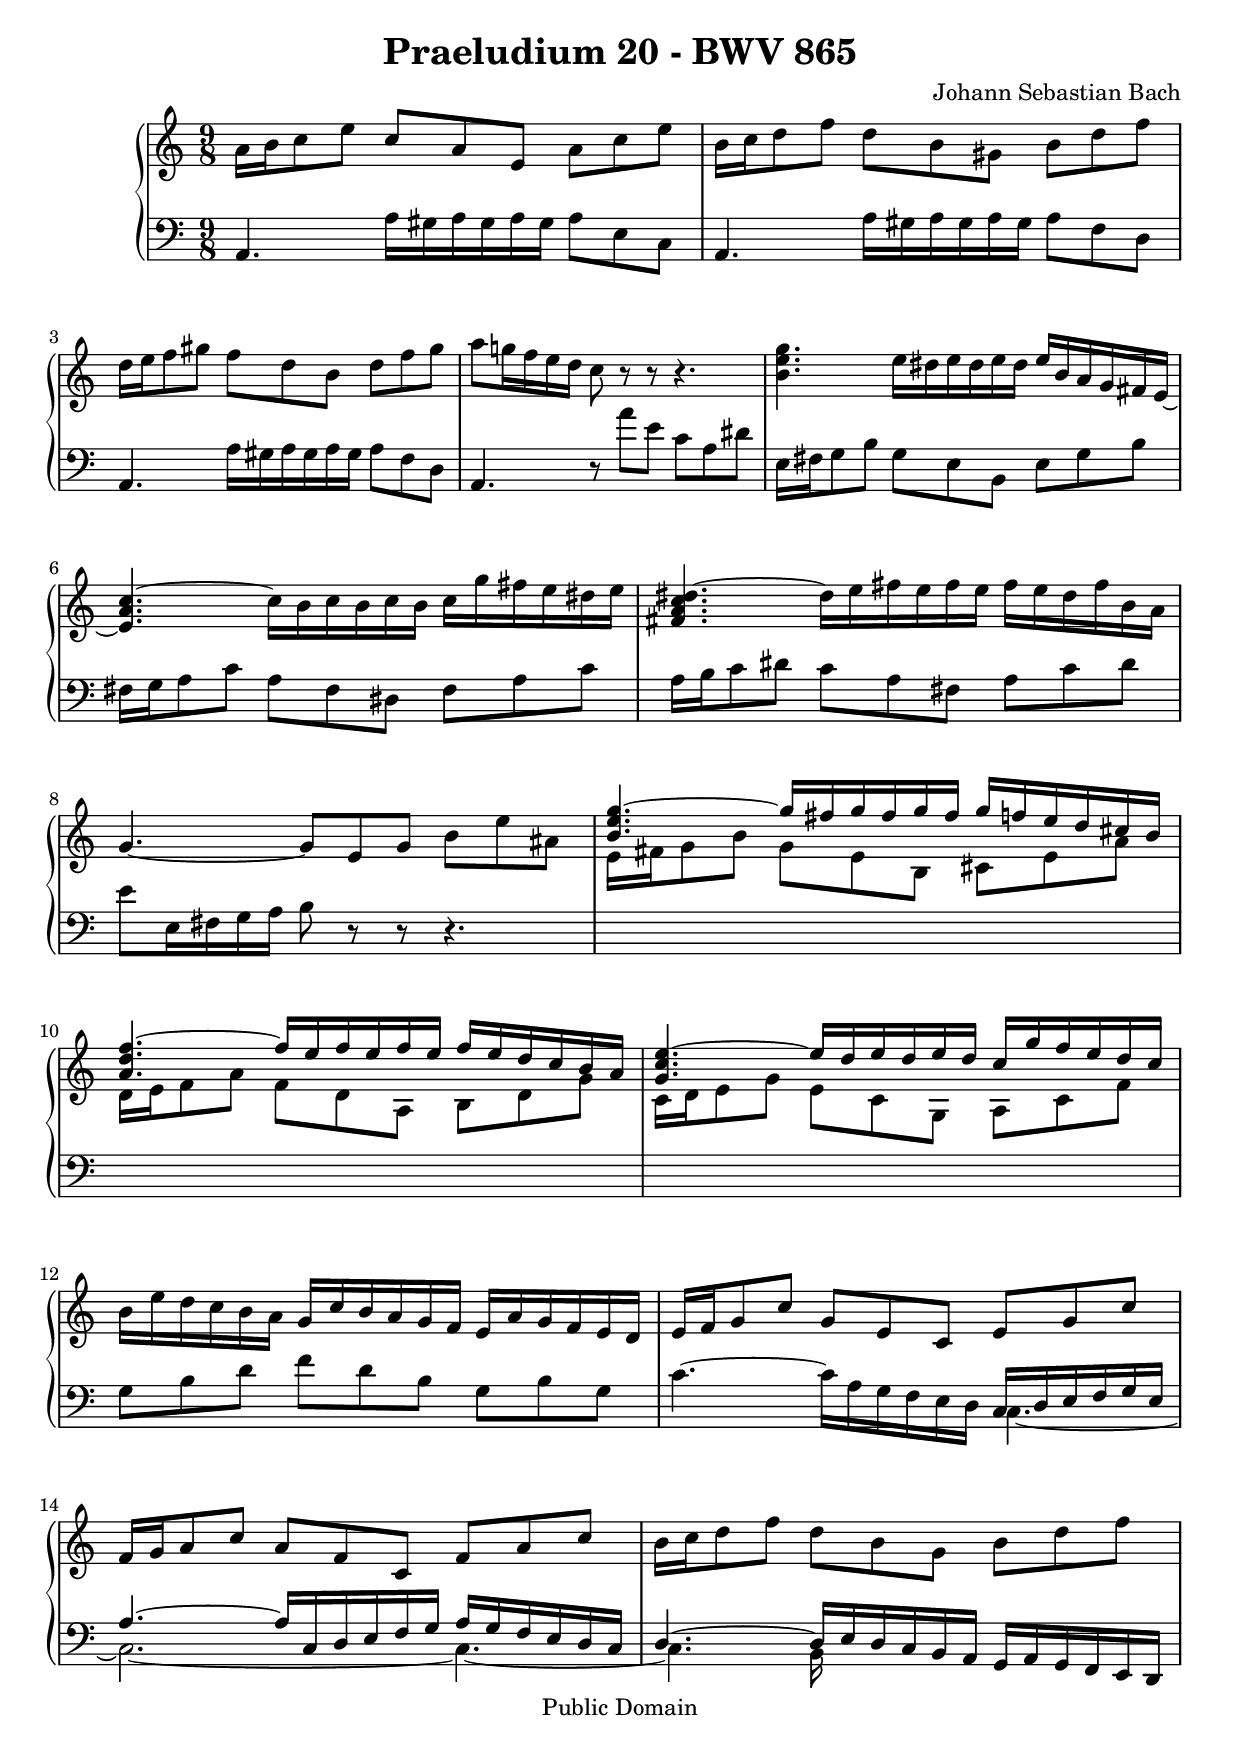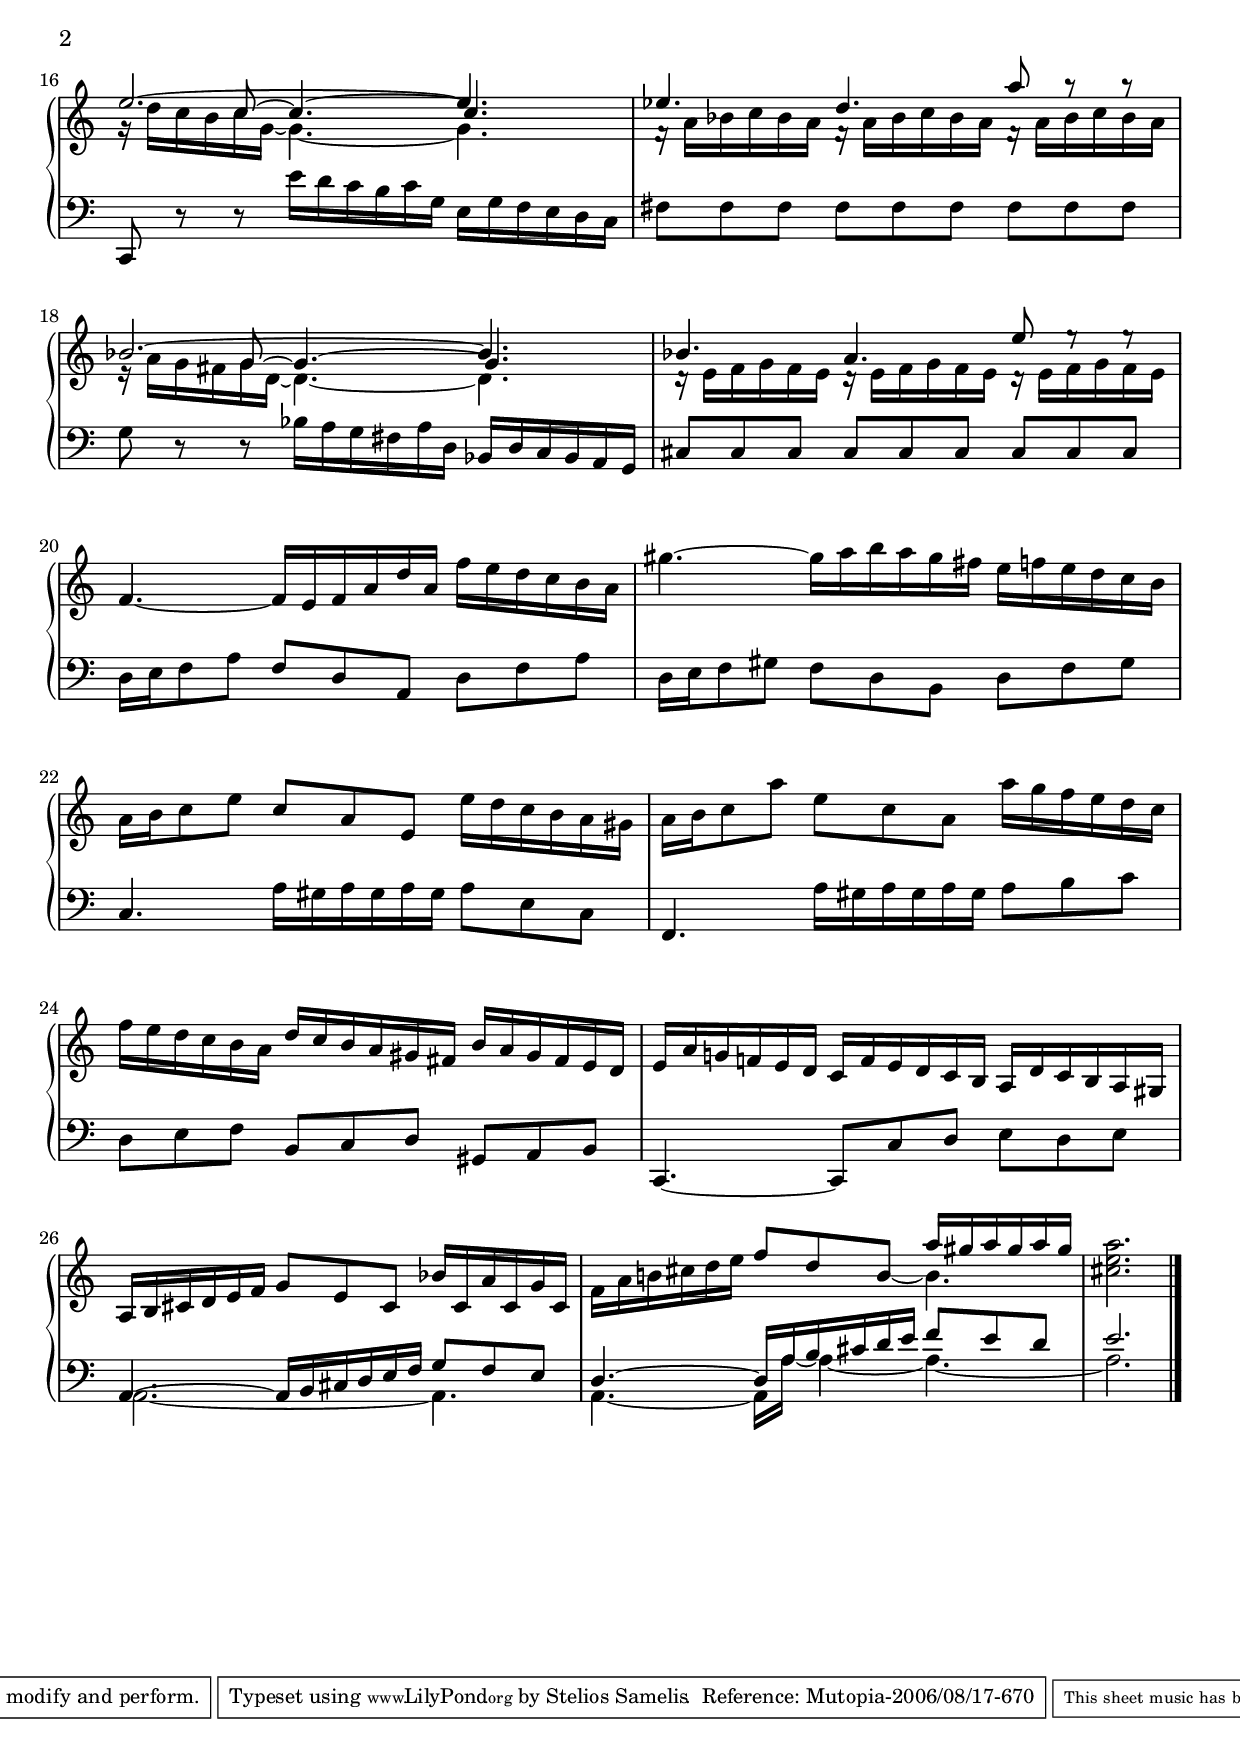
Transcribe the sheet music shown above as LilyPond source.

\version "2.7.40"

\header {
  title = "Praeludium 20 - BWV 865"
  composer = "Johann Sebastian Bach"
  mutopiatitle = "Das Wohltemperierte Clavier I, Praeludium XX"
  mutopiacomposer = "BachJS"
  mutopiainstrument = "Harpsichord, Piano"
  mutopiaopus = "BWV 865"
  date = "18th Century"
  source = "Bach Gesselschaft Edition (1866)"
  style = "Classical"
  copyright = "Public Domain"
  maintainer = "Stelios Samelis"
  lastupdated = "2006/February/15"
  version = "2.6.0"
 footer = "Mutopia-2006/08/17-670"
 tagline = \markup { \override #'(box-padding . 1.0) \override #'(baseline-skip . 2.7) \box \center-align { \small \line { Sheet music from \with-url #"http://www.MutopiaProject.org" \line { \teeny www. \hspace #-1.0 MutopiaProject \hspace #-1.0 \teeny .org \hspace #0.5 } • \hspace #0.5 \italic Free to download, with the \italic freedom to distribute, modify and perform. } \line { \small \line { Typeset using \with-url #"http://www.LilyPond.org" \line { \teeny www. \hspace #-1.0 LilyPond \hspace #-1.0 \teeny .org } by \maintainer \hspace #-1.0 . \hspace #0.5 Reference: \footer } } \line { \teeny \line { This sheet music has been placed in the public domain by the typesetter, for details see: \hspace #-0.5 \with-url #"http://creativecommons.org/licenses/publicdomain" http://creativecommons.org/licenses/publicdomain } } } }
}

\score {

 \context GrandStaff
 <<
 \context Staff = "up" {
 \clef treble
 \key a \minor
 \time 9/8
 a'16 b' c''8 e'' c'' a' e' a' c'' e'' b'16 c'' d''8 f'' d'' b' gis' b' d'' f''
 d''16 e'' f''8 gis'' f'' d'' b' d'' f'' gis'' a''8 g''!16 f'' e'' d'' c''8 r r r4.
 <b' e'' g''>4. e''16 dis'' e'' dis'' e'' dis'' e'' b' a' g' fis' e' ~ <e' a' c''>4. ~ c''16 b' c'' b' c'' b' c'' g'' fis'' e'' dis'' e''
 <fis' a' c'' dis''>4. ~ dis''16 e'' fis'' e'' fis'' e'' fis'' e'' dis'' fis'' b' a' g'4. ~ g'8 e' g' b' e'' ais'
 << { <b' e'' g''>4. ~ g''16 fis'' g'' fis'' g'' fis'' g'' f'' e'' d'' cis'' b'
 <a' d'' f''>4. ~ f''16 e'' f'' e'' f'' e'' f'' e'' d'' c'' b' a' <g' c'' e''>4. ~ e''16 d'' e'' d'' e'' d'' c'' g'' f'' e'' d'' c'' } \\
 { e'16 fis' g'8 b' g' e' b cis' e' a' d'16 e' f'8 a' f' d' a b d' g' c'16 d' e'8 g' e' c' g a c' f' } >>
 b'16 e'' d'' c'' b' a' g' c'' b' a' g' f' e' a' g' f' e' d'
 e'16 f' g'8 c'' g' e' c' e' g' c'' f'16 g' a'8 c'' a' f' c' f' a' c'' b'16 c'' d''8 f'' d'' b' g' b' d'' f''
 << { e''2. ~ e''4. } \\ { g'16\rest d''16 c'' b' c'' g' ~ g'4. ~ g'4. } \\ { s4 c''8 ~ c''4. ~ c''4. } >>
 << { ees''4. d''4. a''8 a''8\rest a''8\rest } \\
 { f'16\rest a' bes' c'' bes' a' f'\rest a' bes' c'' bes' a' f'\rest a' bes' c'' bes' a' } >>
 << { bes'2. ~ bes'4. } \\ { e'16\rest a'16 g' fis' g' d' ~ d'4. ~ d'4. } \\ { s4 g'8 ~ g'4. ~ g'4. } >>
 << { bes'4. a'4. e''8 e''\rest e''\rest } \\ { d'16\rest e' f' g' f' e' d'\rest e' f' g' f' e' d'\rest e' f' g' f' e' } >>
 f'4. ~ f'16 e' f' a' d'' a' f'' e'' d'' c'' b' a' gis''4. ~ gis''16 a'' b'' a'' gis'' fis'' e'' f'' e'' d'' c'' b'
 a'16 b' c''8 e'' c'' a' e' e''16 d'' c'' b' a' gis' a'16 b' c''8 a'' e'' c'' a' a''16 g'' f'' e'' d'' c''
 f''16 e'' d'' c'' b' a' d'' c'' b' a' gis' fis' b' a' gis' fis' e' d' e' a' g'! f'! e' d' c' f' e' d' c' b a d' c' b a gis
 a16 b cis' d' e' f' g'8 e' cis' bes'16 cis' a' cis' g' cis' f'16 a' b'! cis'' d'' e''
 << { s4. a''16 gis'' a'' gis'' a'' gis'' } \\ { \stemUp f''8 d'' b' ~ \stemDown b'4. } >> <cis'' e'' a''>2.
 \bar "|."
}

 \context Staff = "down" {
 \clef bass
 \key a \minor
 \time 9/8
 a,4. a16 gis a gis a gis a8 e c a,4. a16 gis a gis a gis a8 f d a,4. a16 gis a gis a gis a8 f d a,4. r8 a' e' c'8 a dis'
 e16 fis g8 b g e b, e g b fis16 g a8 c' a fis dis fis a c'
 a16 b c'8 dis' c' a fis a c' dis' e' e16 fis g a b8 r r r4. s1 s8 s1 s8 s1 s8 g8 b d' f' d' b g b g
 c'4. ~ c'16 a g f e d << { c16 d e f g e a4. ~ a16 c d e f g a g f e d c d4. ~ d16 e d c b, a, g, a, g, f, e, d, } \\
 { c4. ~ c2. ~ c4. ~ c4. b,16 s16 s8 s2  } >> c,8 r r e'16 d' c' b c' g e g f e d c
 fis8 fis fis fis fis fis fis fis fis g r r bes16 a g fis a d bes, d c bes, a, g, cis8 cis cis cis cis cis cis cis cis
 d16 e f8 a f d a, d f a d16 e f8 gis f d b, d f gis
 c4. a16 gis a gis a gis a8 e c f,4. a16 gis a gis a gis a8 b c' d8 e f b, c d gis, a, b, c,4. ~ c,8 c d e d e
 << { a,4. ~ a,16 b, cis d e f g8 f e d4. ~ d16 a b cis' d' e' f'8 e' d' e'2. } \\
 { a,2. ~ a,4. a,4. ~ a,16 a ~ a4 ~ a4. ~ a2. } >>
 \bar "|."
}
>>

 \layout {
   \context {
   \Staff \override VerticalAxisGroup #'minimum-Y-extent = #'( -6 . 6 )
   }
 }

 \midi { \tempo 4 = 106 }

}
